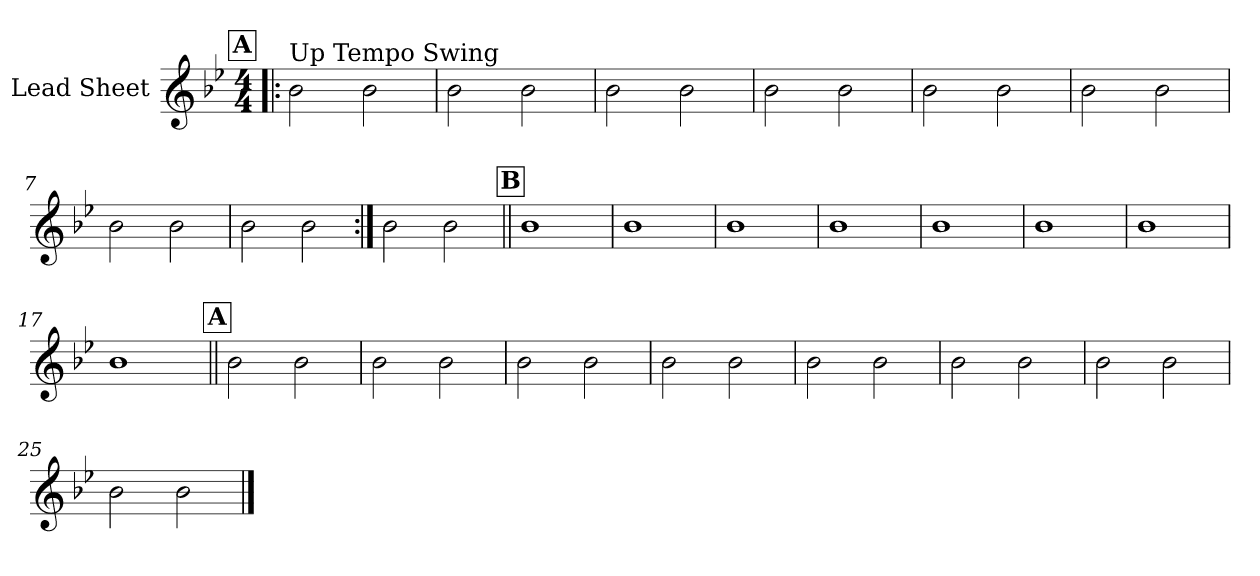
**kern
*part1
*staff1
*I"Lead Sheet
*clefG2
*k[b-e-]
*B-:
*M4/4
!!LO:REH:place=s1:a:fs=14:t=A
=1!|:
!LO:TX:a:t=Up Tempo Swing
2b-\
2b-\
=2
2b-\
2b-\
=3
2b-\
2b-\
=4
2b-\
2b-\
!!LO:LB:g=z
=5
2b-\
2b-\
=6
2b-\
2b-\
=7
2b-\
2b-\
=8
2b-\
2b-\
!!LO:LB:g=z
=9:|!
2b-\
2b-\
!!LO:LB:g=z
!!LO:REH:place=s1:a:fs=14:t=B
=10||
1b-
=11
1b-
=12
1b-
=13
1b-
!!LO:LB:g=z
=14
1b-
=15
1b-
=16
1b-
=17
1b-
!!LO:LB:g=z
!!LO:REH:place=s1:a:fs=14:t=A
=18||
2b-\
2b-\
=19
2b-\
2b-\
=20
2b-\
2b-\
=21
2b-\
2b-\
!!LO:LB:g=z
=22
2b-\
2b-\
=23
2b-\
2b-\
=24
2b-\
2b-\
=25
2b-\
2b-\
==
*-
